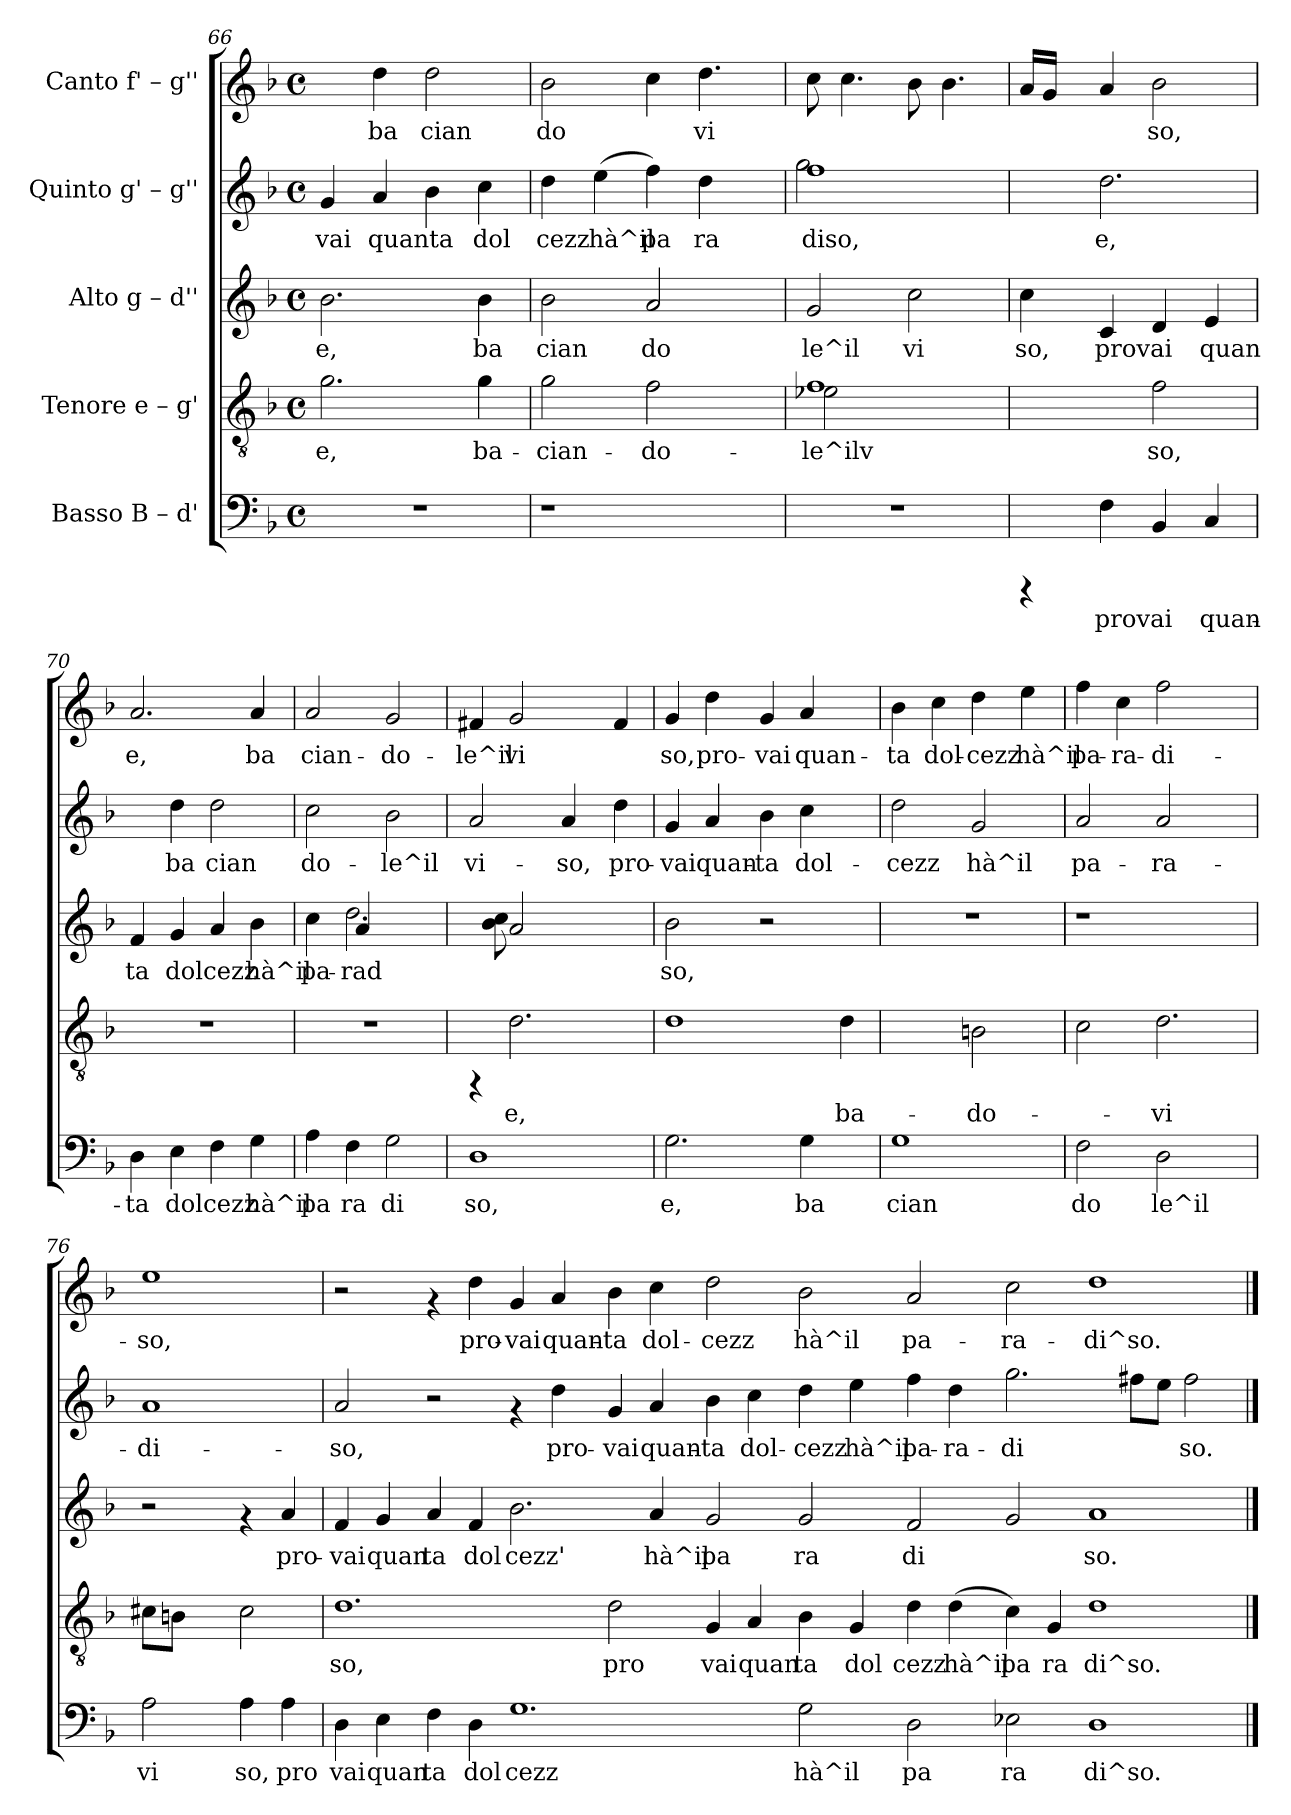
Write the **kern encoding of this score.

**kern	**text	**kern	**text	**kern	**text	**kern	**text	**kern	**text
*part5	*part5	*part4	*part4	*part3	*part3	*part2	*part2	*part1	*part1
*staff5	*staff5	*staff4	*staff4	*staff3	*staff3	*staff2	*staff2	*staff1	*staff1
*I"Basso  B – d'	*	*I"Tenore  e – g'	*	*I"Alto  g – d''	*	*I"Quinto  g' – g''	*	*I"Canto  f' – g''	*
*clefF4	*	*clefGv2	*	*clefG2	*	*clefG2	*	*clefG2	*
*k[b-]	*	*k[b-]	*	*k[b-]	*	*k[b-]	*	*k[b-]	*
*F:	*	*F:	*	*F:	*	*F:	*	*F:	*
*M4/4	*	*M4/4	*	*M4/4	*	*M4/4	*	*M4/4	*
*met(c)	*	*met(c)	*	*met(c)	*	*met(c)	*	*met(c)	*
=66	=66	=66	=66	=66	=66	=66	=66	=66	=66
!	!	!	!LO:LY:b:rj	!	!LO:LY:b:rj	!	!LO:LY:b:rj	!	!
1r	.	2.g\	e,	2.b-\	e,	4g/	vai	4ryy	.
!	!	!	!	!	!	!	!LO:LY:b:rj	!	!LO:LY:b:rj
.	.	.	.	.	.	4a/	quanta	4dd\	ba
!	!	!	!	!	!	!	!LO:LY:b:rj	!	!LO:LY:b:rj
.	.	.	.	.	.	4b-\	.	2dd\	cian
!	!	!	!LO:LY:b:rj	!	!LO:LY:b:rj	!	!LO:LY:b:rj	!	!
.	.	4g\	ba-	4b-\	ba	4cc\	dol	.	.
=67	=67	=67	=67	=67	=67	=67	=67	=67	=67
!	!	!	!LO:LY:b:rj	!	!LO:LY:b:rj	!	!LO:LY:b:rj	!	!LO:LY:b:rj
1r	.	2g\	-cian-	2b-\	cian	4dd\	cezz	2b-\	do
!	!	!	!	!	!	!	!LO:LY:b:rj	!	!
.	.	.	.	.	.	(<4ee\	hà^il	.	.
!	!	!	!LO:LY:b:rj	!	!LO:LY:b:rj	!	!LO:LY:b:rj	!	!
.	.	2f\	-do-	2a/	do	4ff\)	pa	4cc\	.
!	!	!	!	!	!	!	!LO:LY:b:rj	!	!LO:LY:b:rj
.	.	.	.	.	.	4dd\	ra	4.dd\	vi
8ryy	.	8ryy	.	8ryy	.	8ryy	.	.	.
=68	=68	=68	=68	=68	=68	=68	=68	=68	=68
*	*	*^	*	*	*	*	*	*	*
!	!	!	!	!LO:LY:b:rj	!	!LO:LY:b:rj	!	!LO:LY:b:rj	!	!LO:LY:b:rj
*	*	*	*	*	*	*	*^	*	*	*
1r	.	1f	2e-X\	-le^ilv	2g/	le^il	1ff	2gg\	diso,	8cc\	.
!	!	!	!	!	!	!	!	!	!	!	!LO:LY:b:rj
.	.	.	.	.	.	.	.	.	.	4.cc\	.
!	!	!	!	!	!	!LO:LY:b:rj	!	!	!	!	!LO:LY:b:rj
.	.	.	2ryy	.	2cc\	vi	.	2ryy	.	8b-\	.
!	!	!	!	!	!	!	!	!	!	!	!LO:LY:b:rj
.	.	.	.	.	.	.	.	.	.	4.b-\	.
*	*	*v	*v	*	*	*	*v	*v	*	*	*
=69	=69	=69	=69	=69	=69	=69	=69	=69	=69
!	!	!	!	!	!LO:LY:b:rj	!	!	!	!LO:LY:b:rj
4rCCC	.	2ryy	.	4cc\	so,	4ryy	.	16a/L	.
!	!	!	!	!	!	!	!	!	!LO:LY:b:rj
.	.	.	.	.	.	.	.	16g/J	.
.	.	.	.	.	.	.	.	8ryy	.
!	!LO:LY:b:cj	!	!	!	!LO:LY:b:rj	!	!LO:LY:b:rj	!	!
4F\	provai	.	.	4c/	provai	2.dd\	e,	4a/	.
!	!LO:LY:b:cj	!	!LO:LY:b:rj	!	!LO:LY:b:rj	!	!	!	!LO:LY:b:rj
4BB-/	.	2f\	so,	4d/	.	.	.	2b-\	so,
!	!LO:LY:b:cj	!	!	!	!LO:LY:b:rj	!	!	!	!
4C/	quan-	.	.	4e/	quan	.	.	.	.
=70	=70	=70	=70	=70	=70	=70	=70	=70	=70
!	!LO:LY:b:cj	!	!	!	!LO:LY:b:rj	!	!	!	!LO:LY:b:rj
4D\	-ta	1r	.	4f/	ta	4ryy	.	2.a/	e,
!	!LO:LY:b:cj	!	!	!	!LO:LY:b:rj	!	!LO:LY:b:rj	!	!
4E\	dolcezz	.	.	4g/	dolcezz	4dd\	ba	.	.
!	!LO:LY:b:cj	!	!	!	!LO:LY:b:rj	!	!LO:LY:b:rj	!	!
4F\	.	.	.	4a/	.	2dd\	cian	.	.
!	!LO:LY:b:cj	!	!	!	!LO:LY:b:rj	!	!	!	!LO:LY:b:rj
4G\	hà^il	.	.	4b-\	hà^il	.	.	4a/	ba
!!LO:LB:g=z
=71	=71	=71	=71	=71	=71	=71	=71	=71	=71
!	!LO:LY:b:cj	!	!	!	!LO:LY:b:rj	!	!LO:LY:b:rj	!	!LO:LY:b:rj
*	*	*	*	*^	*	*	*	*	*
4A\	pa	1r	.	4cc\	4ryy	pa-	2cc\	do-	2a/	cian-
!	!LO:LY:b:cj	!	!	!	!	!LO:LY:b:rj	!	!	!	!
4F\	ra	.	.	2.dd\	4a/	-rad-	.	.	.	.
!	!LO:LY:b:cj	!	!	!	!	!	!	!LO:LY:b:rj	!	!LO:LY:b:rj
2G\	di	.	.	.	2ryy	.	2b-\	-le^il	2g/	-do-
=72	=72	=72	=72	=72	=72	=72	=72	=72	=72	=72
!	!LO:LY:b:cj	!	!	!	!	!	!	!LO:LY:b:rj	!	!LO:LY:b:rj
1D	so,	4rFF	.	4ryy	4ryy	.	2a/	vi-	4f#X/	-le^il
!	!	!	!LO:LY:b:rj	!	!	!LO:LY:b:rj	!	!	!	!LO:LY:b:rj
.	.	2.d\	e,	2a/	8cc\ 8b-\	--	.	.	2g/	vi-
.	.	.	.	.	4ryy	.	.	.	.	.
!	!	!	!	!	!	!	!	!LO:LY:b:rj	!	!
.	.	.	.	.	.	.	4a/	-so,	.	.
.	.	.	.	.	4.ryy	.	.	.	.	.
!	!	!	!	!	!	!	!	!LO:LY:b:rj	!	!LO:LY:b:rj
.	.	.	.	4ryy	.	.	4dd\	pro-	4f#/	--
*	*	*	*	*v	*v	*	*	*	*	*
=73	=73	=73	=73	=73	=73	=73	=73	=73	=73
!	!LO:LY:b:cj	!	!	!	!LO:LY:b:rj	!	!LO:LY:b:rj	!	!LO:LY:b:rj
2.G\	e,	1d	.	2b-\	-so,	4g/	-vai	4g/	-so,
!	!	!	!	!	!	!	!LO:LY:b:rj	!	!LO:LY:b:rj
.	.	.	.	.	.	4a/	quan-	4dd\	pro-
!	!	!	!	!	!	!	!LO:LY:b:rj	!	!LO:LY:b:rj
.	.	.	.	2r	.	4b-\	-ta	4g/	-vai
!	!LO:LY:b:cj	!	!	!	!	!	!LO:LY:b:rj	!	!LO:LY:b:rj
4G\	ba	.	.	.	.	4cc\	dol-	4a/	quan-
!	!	!	!LO:LY:b:rj	!	!	!	!	!	!
4ryy	.	4d\	ba-	4ryy	.	4ryy	.	4ryy	.
=74	=74	=74	=74	=74	=74	=74	=74	=74	=74
!	!LO:LY:b:cj	!	!	!	!	!	!LO:LY:b:rj	!	!LO:LY:b:rj
1G	cian	2ryy	.	1r	.	2dd\	-cezz	4b-\	-ta
!	!	!	!	!	!	!	!	!	!LO:LY:b:rj
.	.	.	.	.	.	.	.	4cc\	dol-
!	!	!	!LO:LY:b:rj	!	!	!	!LO:LY:b:rj	!	!LO:LY:b:rj
.	.	2Bn\	-do-	.	.	2g/	hà^il	4dd\	-cezz
!	!	!	!	!	!	!	!	!	!LO:LY:b:rj
.	.	.	.	.	.	.	.	4ee\	hà^il
=75	=75	=75	=75	=75	=75	=75	=75	=75	=75
!	!LO:LY:b:cj	!	!	!	!	!	!LO:LY:b:rj	!	!LO:LY:b:rj
2F\	do	2c\	.	1r	.	2a/	pa-	4ff\	pa-
!	!	!	!	!	!	!	!	!	!LO:LY:b:rj
.	.	.	.	.	.	.	.	4cc\	-ra-
!	!LO:LY:b:cj	!	!LO:LY:b:rj	!	!	!	!LO:LY:b:rj	!	!LO:LY:b:rj
2D\	le^il	2.d\	-vi-	.	.	2a/	-ra-	2ff\	-di-
4ryy	.	.	.	4ryy	.	4ryy	.	4ryy	.
=76	=76	=76	=76	=76	=76	=76	=76	=76	=76
!	!LO:LY:b:cj	!	!LO:LY:b:rj	!	!	!	!LO:LY:b:rj	!	!LO:LY:b:rj
2A\	vi	8c#X\L	--	2r	.	1a	-di-	1ee	-so,
!	!	!	!LO:LY:b:rj	!	!	!	!	!	!
.	.	8B\J	--	.	.	.	.	.	.
.	.	4ryy	.	.	.	.	.	.	.
!	!LO:LY:b:cj	!	!LO:LY:b:rj	!	!	!	!	!	!
4A\	so,	2c#\	--	4rf	.	.	.	.	.
!	!LO:LY:b:cj	!	!	!	!LO:LY:b:rj	!	!	!	!
4A\	pro	.	.	4a/	pro-	.	.	.	.
!!LO:PB:g=z
=77	=77	=77	=77	=77	=77	=77	=77	=77	=77
!	!LO:LY:b:cj	!	!LO:LY:b:rj	!	!LO:LY:b:rj	!	!LO:LY:b:rj	!	!
4D\	vai	1.d	-so,	4f/	-vai	2a/	-so,	2r	.
!	!LO:LY:b:cj	!	!	!	!LO:LY:b:rj	!	!	!	!
4E\	quan	.	.	4g/	quan	.	.	.	.
!	!LO:LY:b:cj	!	!	!	!LO:LY:b:rj	!	!	!	!
4F\	ta	.	.	4a/	ta	2r	.	4rf	.
!	!LO:LY:b:cj	!	!	!	!LO:LY:b:rj	!	!	!	!LO:LY:b:rj
4D\	dol	.	.	4f/	dol	.	.	4dd\	pro-
!	!LO:LY:b:cj	!	!	!	!LO:LY:b:rj	!	!	!	!LO:LY:b:rj
1.G	cezz	.	.	2.b-\	cezz'	4rf	.	4g/	-vai
!	!	!	!	!	!	!	!LO:LY:b:rj	!	!LO:LY:b:rj
.	.	.	.	.	.	4dd\	pro-	4a/	quan-
!	!	!	!LO:LY:b:rj	!	!	!	!LO:LY:b:rj	!	!LO:LY:b:rj
.	.	2d\	pro	.	.	4g/	-vai	4b-\	-ta
!	!	!	!	!	!LO:LY:b:rj	!	!LO:LY:b:rj	!	!LO:LY:b:rj
.	.	.	.	4a/	hà^il	4a/	quan-	4cc\	dol-
!	!	!	!LO:LY:b:rj	!	!LO:LY:b:rj	!	!LO:LY:b:rj	!	!LO:LY:b:rj
.	.	4G/	vai	2g/	pa	4b-\	-ta	2dd\	-cezz
!	!	!	!LO:LY:b:rj	!	!	!	!LO:LY:b:rj	!	!
.	.	4A/	quan	.	.	4cc\	dol-	.	.
!	!LO:LY:b:cj	!	!LO:LY:b:rj	!	!LO:LY:b:rj	!	!LO:LY:b:rj	!	!LO:LY:b:rj
2G\	hà^il	4B-\	ta	2g/	ra	4dd\	-cezz	2b-\	hà^il
!	!	!	!LO:LY:b:rj	!	!	!	!LO:LY:b:rj	!	!
.	.	4G/	dol	.	.	4ee\	hà^il	.	.
!	!LO:LY:b:cj	!	!LO:LY:b:rj	!	!LO:LY:b:rj	!	!LO:LY:b:rj	!	!LO:LY:b:rj
2D\	pa	4d\	cezz	2f/	di	4ff\	pa-	2a/	pa-
!	!	!	!LO:LY:b:rj	!	!	!	!LO:LY:b:rj	!	!
.	.	(<4d\	hà^il	.	.	4dd\	-ra-	.	.
!	!LO:LY:b:cj	!	!LO:LY:b:rj	!	!LO:LY:b:rj	!	!LO:LY:b:rj	!	!LO:LY:b:rj
2E-X\	ra	4c\)	pa	2g/	.	2.gg\	-di-	2cc\	-ra-
!	!	!	!LO:LY:b:rj	!	!	!	!	!	!
.	.	4G/	ra	.	.	.	.	.	.
!	!LO:LY:b:cj	!	!LO:LY:b:rj	!	!LO:LY:b:rj	!	!	!	!LO:LY:b:rj
1D	di^so.	1d	di^so.	1a	so.	.	.	1dd	-di^so.-
!	!	!	!	!	!	!	!LO:LY:b:rj	!	!
.	.	.	.	.	.	8ff#X\L	--	.	.
!	!	!	!	!	!	!	!LO:LY:b:rj	!	!
.	.	.	.	.	.	8ee\J	--	.	.
!	!	!	!	!	!	!	!LO:LY:b:rj	!	!
.	.	.	.	.	.	2ff#\	-so.	.	.
==	==	==	==	==	==	==	==	==	==
*-	*-	*-	*-	*-	*-	*-	*-	*-	*-
